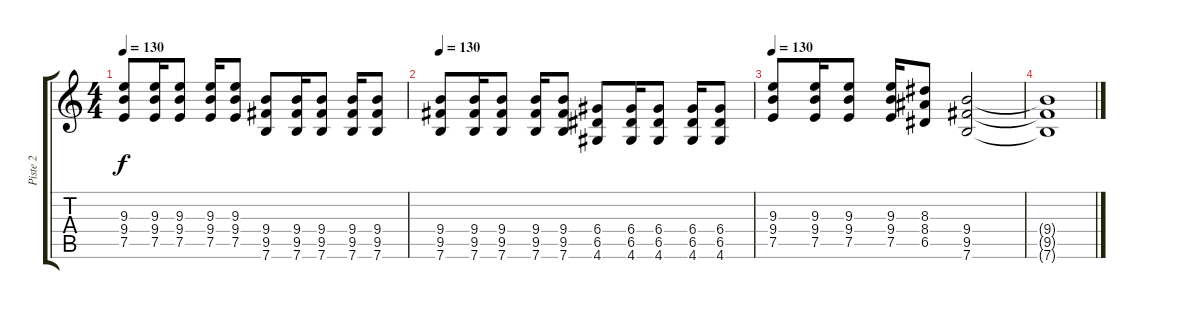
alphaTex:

\track ("Piste 2" "Piste 2") {instrument overdrivenguitar}
\staff {score tabs}
\tuning (E4 B3 G3 D3 A2 E2) {hide}
\ts (4 4)
\tempo 130
\clef g2
\ks c
(9.3 9.4 7.5).8{dy f} (9.3 9.4 7.5).16 (9.3 9.4 7.5).8 (9.3 9.4 7.5).16 (9.3 9.4 7.5).8 (9.4 9.5 7.6).8 (9.4 9.5 7.6).16 (9.4 9.5 7.6).8 (9.4 9.5 7.6).16 (9.4 9.5 7.6).8 |
\tempo 130
(9.4 9.5 7.6).8 (9.4 9.5 7.6).16 (9.4 9.5 7.6).8 (9.4 9.5 7.6).16 (9.4 9.5 7.6).8 (6.4 6.5 4.6).8 (6.4 6.5 4.6).16 (6.4 6.5 4.6).8 (6.4 6.5 4.6).16 (6.4 6.5 4.6).8 |
\tempo 130
(9.3 9.4 7.5).8 (9.3 9.4 7.5).16 (9.3 9.4 7.5).8 (9.3 9.4 7.5).16 (8.3 8.4 6.5).8 (9.4 9.5 7.6).2 |
(9.4{t} 9.5{t} 7.6{t}).1
